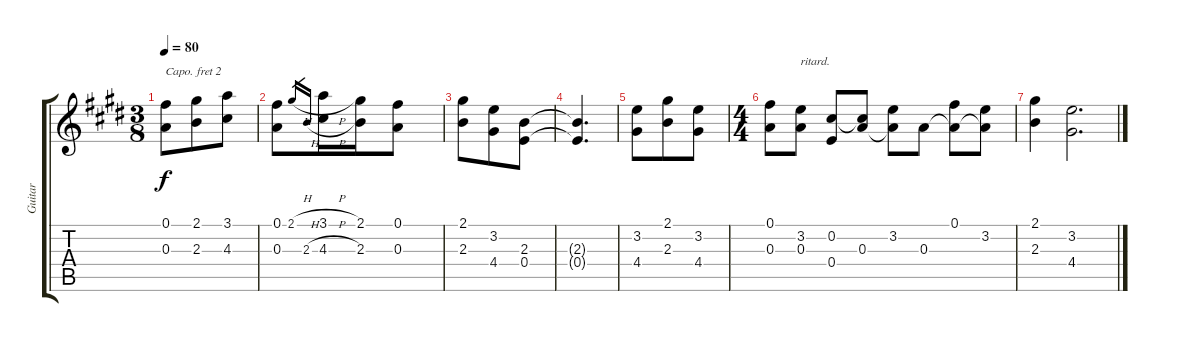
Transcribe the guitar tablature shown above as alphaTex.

\track ("Guitar" "Guitar") {instrument acousticguitarnylon}
\staff {score tabs}
\capo 2
\tuning (E4 B3 G3 D3 A2 E2) {hide}
\ts (3 8)
\tempo 80
\clef g2
\ks c#minor
(0.1 0.3).8{dy f} (2.1 2.3).8 (3.1 4.3).8 |
(0.1 0.3).8 2.1{h}.16{gr} 2.3{h}.16{gr} (3.1{h} 4.3{h}).16 (2.1 2.3).16 (0.1 0.3).8 |
(2.1 2.3).8 (3.2 4.4).8 (2.3 0.4).8 |
(2.3{t} 0.4{t}).4{d} |
(3.2 4.4).8 (2.1 2.3).8 (3.2 4.4).8 |
\ts (4 4)
(0.1 0.3).8 (3.2 0.3).8{txt "ritard."} (0.2 0.4).8 (0.2{t} 0.3).8 (3.2 0.3{t}).8 0.3.8 (0.1 0.3{t}).8 (3.2 0.3{t}).8 |
(2.1 2.3).4 (3.2 4.4).2{d}
